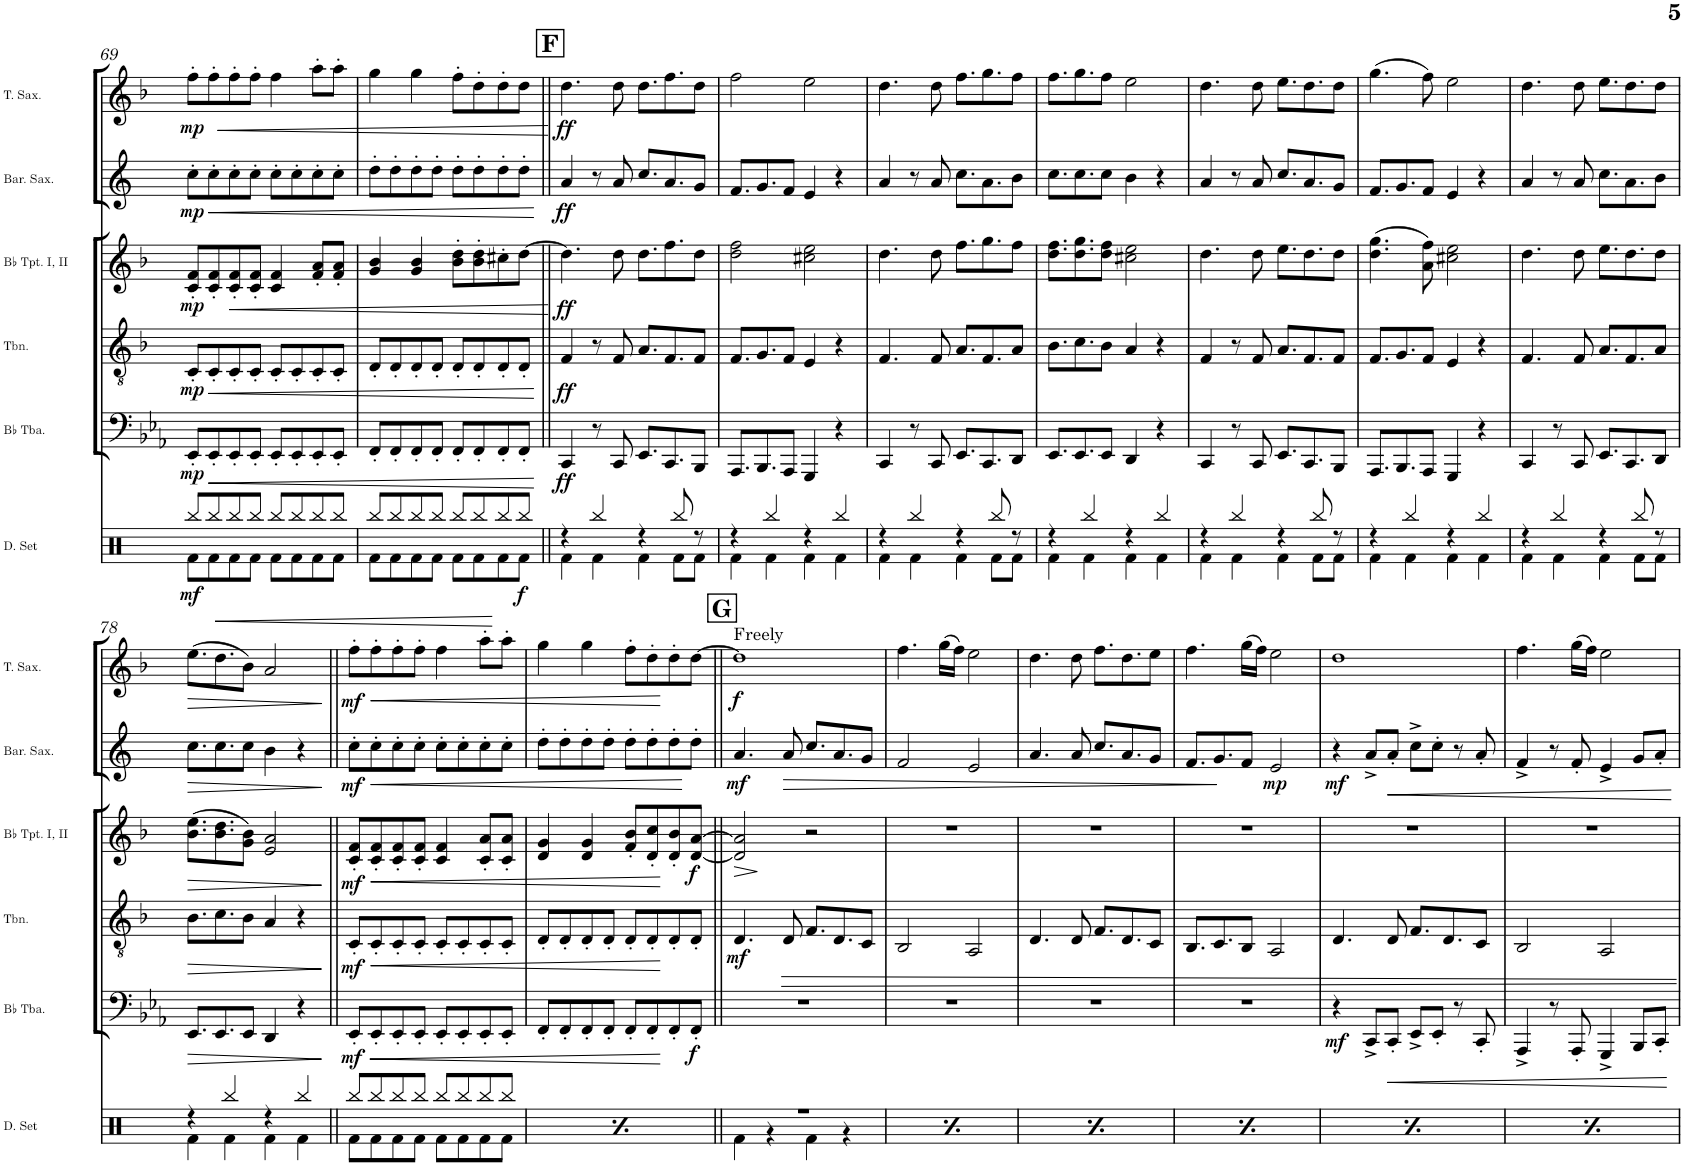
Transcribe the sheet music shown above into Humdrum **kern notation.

**kern	**dynam	**kern	**dynam	**kern	**dynam	**kern	**dynam	**kern	**dynam	**kern	**dynam
*part6	*part6	*part5	*part5	*part4	*part4	*part3	*part3	*part2	*part2	*part1	*part1
*staff6	*staff6	*staff5	*staff5	*staff4	*staff4	*staff3	*staff3	*staff2	*staff2	*staff1	*staff1
*I"Drumset	*	*I"Bb Tuba	*	*I"Trombone	*	*I"Bb Trumpet I, II	*	*I"Baritone Saxophone	*	*I"Tenor Saxophone	*
*I'D. Set	*	*I'Bb Tba.	*	*I'Tbn.	*	*I'Bb Tpt. I, II	*	*I'Bar. Sax.	*	*I'T. Sax.	*
!!LO:PB:g=z
*clefX	*	*clefF4	*	*clefGv2	*	*clefG2	*	*clefG2	*	*clefG2	*
*	*	*	*	*Trd1c2	*	*Trd1c2	*	*Trd12c21	*	*Trd8c14	*
*k[]	*	*k[b-e-a-]	*	*k[b-]	*	*k[b-]	*	*k[]	*	*k[b-]	*
*M2/2	*	*M2/2	*	*M2/2	*	*M2/2	*	*M2/2	*	*M2/2	*
*met(c|)	*	*met(c|)	*	*met(c|)	*	*met(c|)	*	*met(c|)	*	*met(c|)	*
=69	=69	=69	=69	=69	=69	=69	=69	=69	=69	=69	=69
*^	*	*	*	*	*	*	*	*	*	*	*
!	!	!LO:DY:b	!	!LO:DY:b	!	!LO:DY:b	!	!LO:DY:b	!	!LO:DY:b	!	!LO:DY:b
8Rbb/L	8Rf\L	mf	8EE-'/L	mp	8C'/L	mp	8c/' 8f/'L	mp	8cc'\L	mp	8ff'\L	mp
!	!	!	!	!LO:HP:b	!	!LO:HP:b	!	!	!	!LO:HP:b	!	!LO:HP:b
8Rbb/	8Rf\	.	8EE-'/	<	8C'/	<	8c/' 8f/'	.	8cc'\	<	8ff'\	<
!	!	!	!	!	!	!	!	!LO:HP:b	!	!	!	!
8Rbb/	8Rf\	.	8EE-'/	.	8C'/	.	8c/' 8f/'	<	8cc'\	.	8ff'\	.
8Rbb/J	8Rf\J	.	8EE-'/J	.	8C'/J	.	8c/' 8f/'J	.	8cc'\J	.	8ff'\J	.
8Rbb/L	8Rf\L	.	8EE-'/L	.	8C'/L	.	4c/ 4f/	.	8cc'\L	.	4ff\	.
8Rbb/	8Rf\	.	8EE-'/	.	8C'/	.	.	.	8cc'\	.	.	.
8Rbb/	8Rf\	.	8EE-'/	.	8C'/	.	8f/' 8a/'L	.	8cc'\	.	8aa'\L	.
8Rbb/J	8Rf\J	.	8EE-'/J	.	8C'/J	.	8f/' 8a/'J	.	8cc'\J	.	8aa'\J	.
=70	=70	=70	=70	=70	=70	=70	=70	=70	=70	=70	=70	=70
8Rbb/L	8Rf\L	.	8FF'/L	.	8D'/L	.	4g/ 4b-/	.	8dd'\L	.	4gg\	.
8Rbb/	8Rf\	.	8FF'/	.	8D'/	.	.	.	8dd'\	.	.	.
8Rbb/	8Rf\	.	8FF'/	.	8D'/	.	4g/ 4b-/	.	8dd'\	.	4gg\	.
8Rbb/J	8Rf\J	.	8FF'/J	.	8D'/J	.	.	.	8dd'\J	.	.	.
8Rbb/L	8Rf\L	.	8FF'/L	.	8D'/L	.	8b-\' 8dd\'L	.	8dd'\L	.	8ff'\L	.
8Rbb/	8Rf\	.	8FF'/	.	8D'/	.	8b-\' 8dd\'	.	8dd'\	.	8dd'\	.
8Rbb/	8Rf\	.	8FF'/	.	8D'/	.	8cc#X'\	.	8dd'\	.	8dd'\	.
!	!	!LO:DY:b	!	!	!	!	!	!	!	!	!	!
8Rbb/J	8Rf\J	f	8FF'/J	.	8D'/J	.	[8dd\J	.	8dd'\J	.	8dd\J	.
!!LO:REH:place=s1:a:B:cj:fs=14:t=F
=71||	=71||	=71||	=71||	=71||	=71||	=71||	=71||	=71||	=71||	=71||	=71||	=71||
!	!	!	!	!LO:DY:b	!	!LO:DY:b	!	!LO:DY:b	!	!LO:DY:b	!	!LO:DY:b
4r	4Rf\	.	4CC/	ff	4F/	ff	4.dd\]	ff	4a/	ff	4.dd\	ff
4Rbb/	4Rf\	.	8r	.	8r	.	.	.	8r	.	.	.
.	.	.	8CC/	.	8F/	.	8dd\	.	8a/	.	8dd\	.
4r	4Rf\	.	8.EE-/L	.	8.A/L	.	8.dd\L	.	8.cc/L	.	8.dd\L	.
.	.	.	8.CC/	.	8.F/	.	8.ff\	.	8.a/	.	8.ff\	.
8Rbb/	8Rf\L	.	.	.	.	.	.	.	.	.	.	.
8r	8Rf\J	.	8BBB-/J	.	8F/J	.	8dd\J	.	8g/J	.	8dd\J	.
=72	=72	=72	=72	=72	=72	=72	=72	=72	=72	=72	=72	=72
4r	4Rf\	.	8.AAA-/L	.	8.F/L	.	2dd\ 2ff\	.	8.f/L	.	2ff\	.
.	.	.	8.BBB-/	.	8.G/	.	.	.	8.g/	.	.	.
4Rbb/	4Rf\	.	.	.	.	.	.	.	.	.	.	.
.	.	.	8AAA-/J	.	8F/J	.	.	.	8f/J	.	.	.
4r	4Rf\	.	4GGG/	.	4E/	.	2cc#X\ 2ee\	.	4e/	.	2ee\	.
4Rbb/	4Rf\	.	4r	.	4r	.	.	.	4r	.	.	.
=73	=73	=73	=73	=73	=73	=73	=73	=73	=73	=73	=73	=73
4r	4Rf\	.	4CC/	.	4.F/	.	4.dd\	.	4a/	.	4.dd\	.
4Rbb/	4Rf\	.	8r	.	.	.	.	.	8r	.	.	.
.	.	.	8CC/	.	8F/	.	8dd\	.	8a/	.	8dd\	.
4r	4Rf\	.	8.EE-/L	.	8.A/L	.	8.ff\L	.	8.cc\L	.	8.ff\L	.
.	.	.	8.CC/	.	8.F/	.	8.gg\	.	8.a\	.	8.gg\	.
8Rbb/	8Rf\L	.	.	.	.	.	.	.	.	.	.	.
8r	8Rf\J	.	8DD/J	.	8A/J	.	8ff\J	.	8b\J	.	8ff\J	.
=74	=74	=74	=74	=74	=74	=74	=74	=74	=74	=74	=74	=74
4r	4Rf\	.	8.EE-/L	.	8.B-\L	.	8.dd\ 8.ff\L	.	8.cc\L	.	8.ff\L	.
.	.	.	8.EE-/	.	8.c\	.	8.dd\ 8.gg\	.	8.cc\	.	8.gg\	.
4Rbb/	4Rf\	.	.	.	.	.	.	.	.	.	.	.
.	.	.	8EE-/J	.	8B-\J	.	8dd\ 8ff\J	.	8cc\J	.	8ff\J	.
4r	4Rf\	.	4DD/	.	4A/	.	2cc#X\ 2ee\	.	4b\	.	2ee\	.
4Rbb/	4Rf\	.	4r	.	4r	.	.	.	4r	.	.	.
=75	=75	=75	=75	=75	=75	=75	=75	=75	=75	=75	=75	=75
4r	4Rf\	.	4CC/	.	4F/	.	4.dd\	.	4a/	.	4.dd\	.
4Rbb/	4Rf\	.	8r	.	8r	.	.	.	8r	.	.	.
.	.	.	8CC/	.	8F/	.	8dd\	.	8a/	.	8dd\	.
4r	4Rf\	.	8.EE-/L	.	8.A/L	.	8.ee\L	.	8.cc/L	.	8.ee\L	.
.	.	.	8.CC/	.	8.F/	.	8.dd\	.	8.a/	.	8.dd\	.
8Rbb/	8Rf\L	.	.	.	.	.	.	.	.	.	.	.
8r	8Rf\J	.	8BBB-/J	.	8F/J	.	8dd\J	.	8g/J	.	8dd\J	.
=76	=76	=76	=76	=76	=76	=76	=76	=76	=76	=76	=76	=76
4r	4Rf\	.	8.AAA-/L	.	8.F/L	.	(4.dd\ 4.gg\	.	8.f/L	.	(4.gg\	.
.	.	.	8.BBB-/	.	8.G/	.	.	.	8.g/	.	.	.
4Rbb/	4Rf\	.	.	.	.	.	.	.	.	.	.	.
.	.	.	8AAA-/J	.	8F/J	.	8a\ 8ff\)	.	8f/J	.	8ff\)	.
4r	4Rf\	.	4GGG/	.	4E/	.	2cc#X\ 2ee\	.	4e/	.	2ee\	.
4Rbb/	4Rf\	.	4r	.	4r	.	.	.	4r	.	.	.
=77	=77	=77	=77	=77	=77	=77	=77	=77	=77	=77	=77	=77
4r	4Rf\	.	4CC/	.	4.F/	.	4.dd\	.	4a/	.	4.dd\	.
4Rbb/	4Rf\	.	8r	.	.	.	.	.	8r	.	.	.
.	.	.	8CC/	.	8F/	.	8dd\	.	8a/	.	8dd\	.
4r	4Rf\	.	8.EE-/L	.	8.A/L	.	8.ee\L	.	8.cc\L	.	8.ee\L	.
.	.	.	8.CC/	.	8.F/	.	8.dd\	.	8.a\	.	8.dd\	.
8Rbb/	8Rf\L	.	.	.	.	.	.	.	.	.	.	.
8r	8Rf\J	.	8DD/J	.	8A/J	.	8dd\J	.	8b\J	.	8dd\J	.
!!LO:LB:g=z
=78	=78	=78	=78	=78	=78	=78	=78	=78	=78	=78	=78	=78
!	!	!	!	!	!	!	!	!LO:HP:b	!	!LO:HP:b	!	!
4r	4Rf\	.	8.EE-/L	.	8.B-\L	.	(8.b-\ 8.ee\L	>	8.cc\L	>	(8.ee\L	.
.	.	.	8.EE-/	.	8.c\	.	8.b-\ 8.dd\	.	8.cc\	.	8.dd\	.
4Rbb/	4Rf\	.	.	.	.	.	.	.	.	.	.	.
.	.	.	8EE-/J	.	8B-\J	.	8g\ 8b-\J)	.	8cc\J	.	8b-\J)	.
4r	4Rf\	.	4DD/	.	4A/	.	2e/ 2a/	.	4b\	.	2a/	.
4Rbb/	4Rf\	.	4r	.	4r	.	.	.	4r	.	.	.
=79||	=79||	=79||	=79||	=79||	=79||	=79||	=79||	=79||	=79||	=79||	=79||	=79||
!	!	!	!	!LO:DY:b	!	!LO:DY:b	!	!LO:DY:b	!	!LO:DY:b	!	!LO:DY:b
8Rbb/L	8Rf\L	.	8EE-'/L	mf	8C'/L	mf	8c/' 8f/'L	mf	8cc'\L	mf	8ff'\L	mf
8Rbb/	8Rf\	.	8EE-'/	.	8C'/	.	8c/' 8f/'	.	8cc'\	.	8ff'\	.
8Rbb/	8Rf\	.	8EE-'/	.	8C'/	.	8c/' 8f/'	.	8cc'\	.	8ff'\	.
8Rbb/J	8Rf\J	.	8EE-'/J	.	8C'/J	.	8c/' 8f/'J	.	8cc'\J	.	8ff'\J	.
8Rbb/L	8Rf\L	.	8EE-'/L	.	8C'/L	.	4c/ 4f/	.	8cc'\L	.	4ff\	.
8Rbb/	8Rf\	.	8EE-'/	.	8C'/	.	.	.	8cc'\	.	.	.
8Rbb/	8Rf\	.	8EE-'/	.	8C'/	.	8c/' 8a/'L	.	8cc'\	.	8aa'\L	.
8Rbb/J	8Rf\J	.	8EE-'/J	.	8C'/J	.	8c/' 8a/'J	.	8cc'\J	.	8aa'\J	.
=80	=80	=80	=80	=80	=80	=80	=80	=80	=80	=80	=80	=80
8Rbb/L	8Rf\L	.	8FF'/L	.	8D'/L	.	4d/ 4g/	.	8dd'\L	.	4gg\	.
8Rbb/	8Rf\	.	8FF'/	.	8D'/	.	.	.	8dd'\	.	.	.
8Rbb/	8Rf\	.	8FF'/	.	8D'/	.	4d/ 4g/	.	8dd'\	.	4gg\	.
8Rbb/J	8Rf\J	.	8FF'/J	.	8D'/J	.	.	.	8dd'\J	.	.	.
8Rbb/L	8Rf\L	.	8FF'/L	.	8D'/L	.	8f/' 8b-/'L	.	8dd'\L	.	8ff'\L	.
8Rbb/	8Rf\	.	8FF'/	.	8D'/	.	8d/' 8cc/'	.	8dd'\	.	8dd'\	.
8Rbb/	8Rf\	.	8FF'/	[	8D'/	[	8d/' 8b-/'	[	8dd'\	.	8dd'\	[
!	!	!	!	!LO:DY:b	!	!	!	!LO:DY:b	!	!	!	!
8Rbb/J	8Rf\J	.	8FF'/J	f	8D'/J	.	[8d/ [8a/J	f	8dd'\J	[	[8dd\J	.
!!LO:REH:place=s1:a:B:cj:fs=14:t=G
=81||	=81||	=81||	=81||	=81||	=81||	=81||	=81||	=81||	=81||	=81||	=81||	=81||
!	!	!	!	!	!	!	!	!	!	!	!LO:TX:a:t=Freely	!
!	!	!	!	!	!	!LO:DY:b	!	!	!	!LO:DY:b	!	!LO:DY:b
1r	4Rf\	.	1r	.	4.D/	mf	2d/] 2a/]	.	4.a/	mf	1dd]	f
.	4r	.	.	.	.	.	.	.	.	.	.	.
.	.	.	.	.	8D/	.	.	.	8a/	.	.	.
.	4Rf\	.	.	.	8.F/L	.	2r	]	8.cc/L	.	.	.
.	.	.	.	.	8.D/	.	.	.	8.a/	.	.	.
.	4r	.	.	.	.	.	.	.	.	.	.	.
.	.	.	.	.	8C/J	.	.	.	8g/J	.	.	.
=82	=82	=82	=82	=82	=82	=82	=82	=82	=82	=82	=82	=82
1r	4Rf\	.	1r	.	2BB-/	.	1r	.	2f/	.	4.ff\	.
.	4r	.	.	.	.	.	.	.	.	.	.	.
.	.	.	.	.	.	.	.	.	.	.	(16gg\LL	.
.	.	.	.	.	.	.	.	.	.	.	16ff\JJ)	.
.	4Rf\	.	.	.	2AA/	.	.	.	2e/	.	2ee\	.
.	4r	.	.	.	.	.	.	.	.	.	.	.
=83	=83	=83	=83	=83	=83	=83	=83	=83	=83	=83	=83	=83
1r	4Rf\	.	1r	.	4.D/	.	1r	.	4.a/	.	4.dd\	.
.	4r	.	.	.	.	.	.	.	.	.	.	.
.	.	.	.	.	8D/	.	.	.	8a/	.	8dd\	.
.	4Rf\	.	.	.	8.F/L	.	.	.	8.cc/L	.	8.ff\L	.
.	.	.	.	.	8.D/	.	.	.	8.a/	.	8.dd\	.
.	4r	.	.	.	.	.	.	.	.	.	.	.
.	.	.	.	.	8C/J	.	.	.	8g/J	.	8ee\J	.
=84	=84	=84	=84	=84	=84	=84	=84	=84	=84	=84	=84	=84
1r	4Rf\	.	1r	.	8.BB-/L	.	1r	.	8.f/L	.	4.ff\	.
.	.	.	.	.	8.C/	.	.	.	8.g/	.	.	.
.	4r	.	.	.	.	.	.	.	.	.	.	.
.	.	.	.	.	8BB-/J	.	.	.	8f/J	]	(16gg\LL	.
.	.	.	.	.	.	.	.	.	.	.	16ff\JJ)	.
!	!	!	!	!	!	!	!	!	!	!LO:DY:b	!	!
.	4Rf\	.	.	.	2AA/	.	.	.	2e/	mp	2ee\	.
.	4r	.	.	.	.	.	.	.	.	.	.	.
=85	=85	=85	=85	=85	=85	=85	=85	=85	=85	=85	=85	=85
!	!	!	!	!LO:DY:b	!	!	!	!	!	!LO:DY:b	!	!
1r	4Rf\	.	4r	mf	4.D/	.	1r	.	4r	mf	1dd	.
.	4r	.	8CC^/L	.	.	.	.	.	8a^/L	.	.	.
.	.	.	8CC'/J	.	8D/	.	.	.	8a'/J	.	.	.
.	4Rf\	.	8EE-^/L	.	8.F/L	.	.	.	8cc^\L	.	.	.
.	.	.	8EE-'/J	.	.	.	.	.	8cc'\J	.	.	.
.	.	.	.	.	8.D/	.	.	.	.	.	.	.
.	4r	.	8r	.	.	.	.	.	8r	.	.	.
.	.	.	8CC'/	.	8C/J	.	.	.	8a'/	.	.	.
=86	=86	=86	=86	=86	=86	=86	=86	=86	=86	=86	=86	=86
1r	4Rf\	.	4AAA-^/	.	2BB-/	.	1r	.	4f^/	.	4.ff\	.
.	4r	.	8r	.	.	.	.	.	8r	.	.	.
.	.	.	8AAA-'/	.	.	.	.	.	8f'/	.	(16gg\LL	.
.	.	.	.	.	.	.	.	.	.	.	16ff\JJ)	.
.	4Rf\	.	4GGG^/	.	2AA/	.	.	.	4e^/	.	2ee\	.
.	4r	.	8BBB-/L	.	.	.	.	.	8g/L	.	.	.
.	.	.	8CC'/J	.	.	.	.	.	8a'/J	.	.	.
*v	*v	*	*	*	*	*	*	*	*	*	*	*
=	=	=	=	=	=	=	=	=	=	=	=
*-	*-	*-	*-	*-	*-	*-	*-	*-	*-	*-	*-
